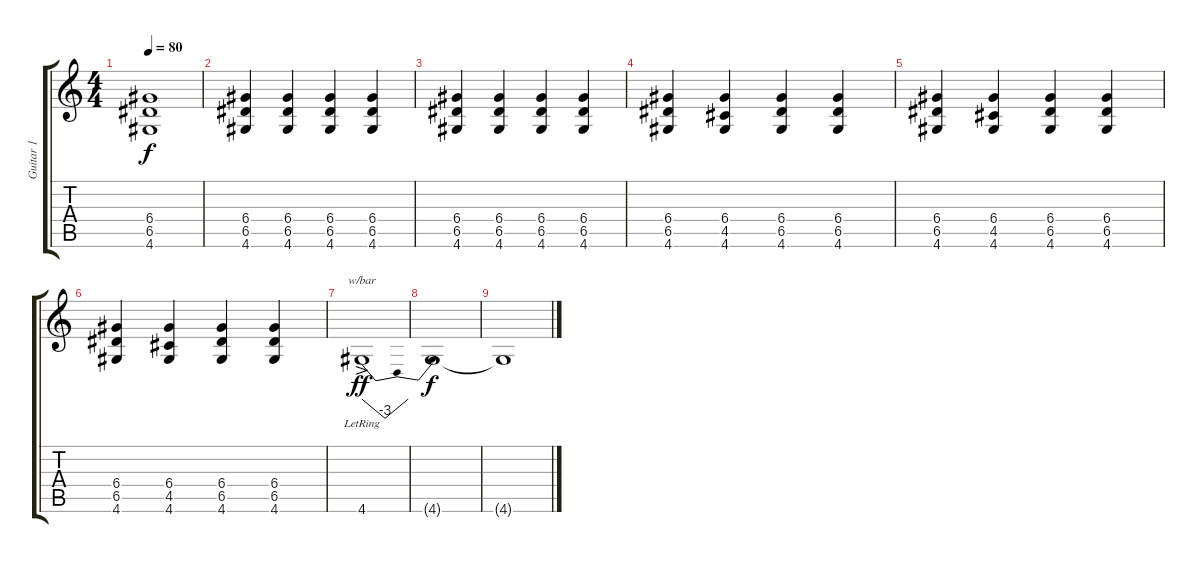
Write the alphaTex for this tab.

\track ("Guitar 1" "Guitar 1") {instrument distortionguitar}
\staff {score tabs}
\tuning (E4 B3 G3 D3 A2 E2) {hide}
\ts (4 4)
\tempo 80
\clef g2
\ks c
(6.4 6.5 4.6).1{dy f} |
(6.4 6.5 4.6).4 (6.4 6.5 4.6).4 (6.4 6.5 4.6).4 (6.4 6.5 4.6).4 |
(6.4 6.5 4.6).4 (6.4 6.5 4.6).4 (6.4 6.5 4.6).4 (6.4 6.5 4.6).4 |
(6.4 6.5 4.6).4 (6.4 4.5 4.6).4 (6.4 6.5 4.6).4 (6.4 6.5 4.6).4 |
(6.4 6.5 4.6).4 (6.4 4.5 4.6).4 (6.4 6.5 4.6).4 (6.4 6.5 4.6).4 |
(6.4 6.5 4.6).4 (6.4 4.5 4.6).4 (6.4 6.5 4.6).4 (6.4 6.5 4.6).4 |
4.6{ac lr}.1{tbe (dip default 0 0 30 -12 60 0) dy ff} |
4.6{t}.1{dy f} |
4.6{t}.1
